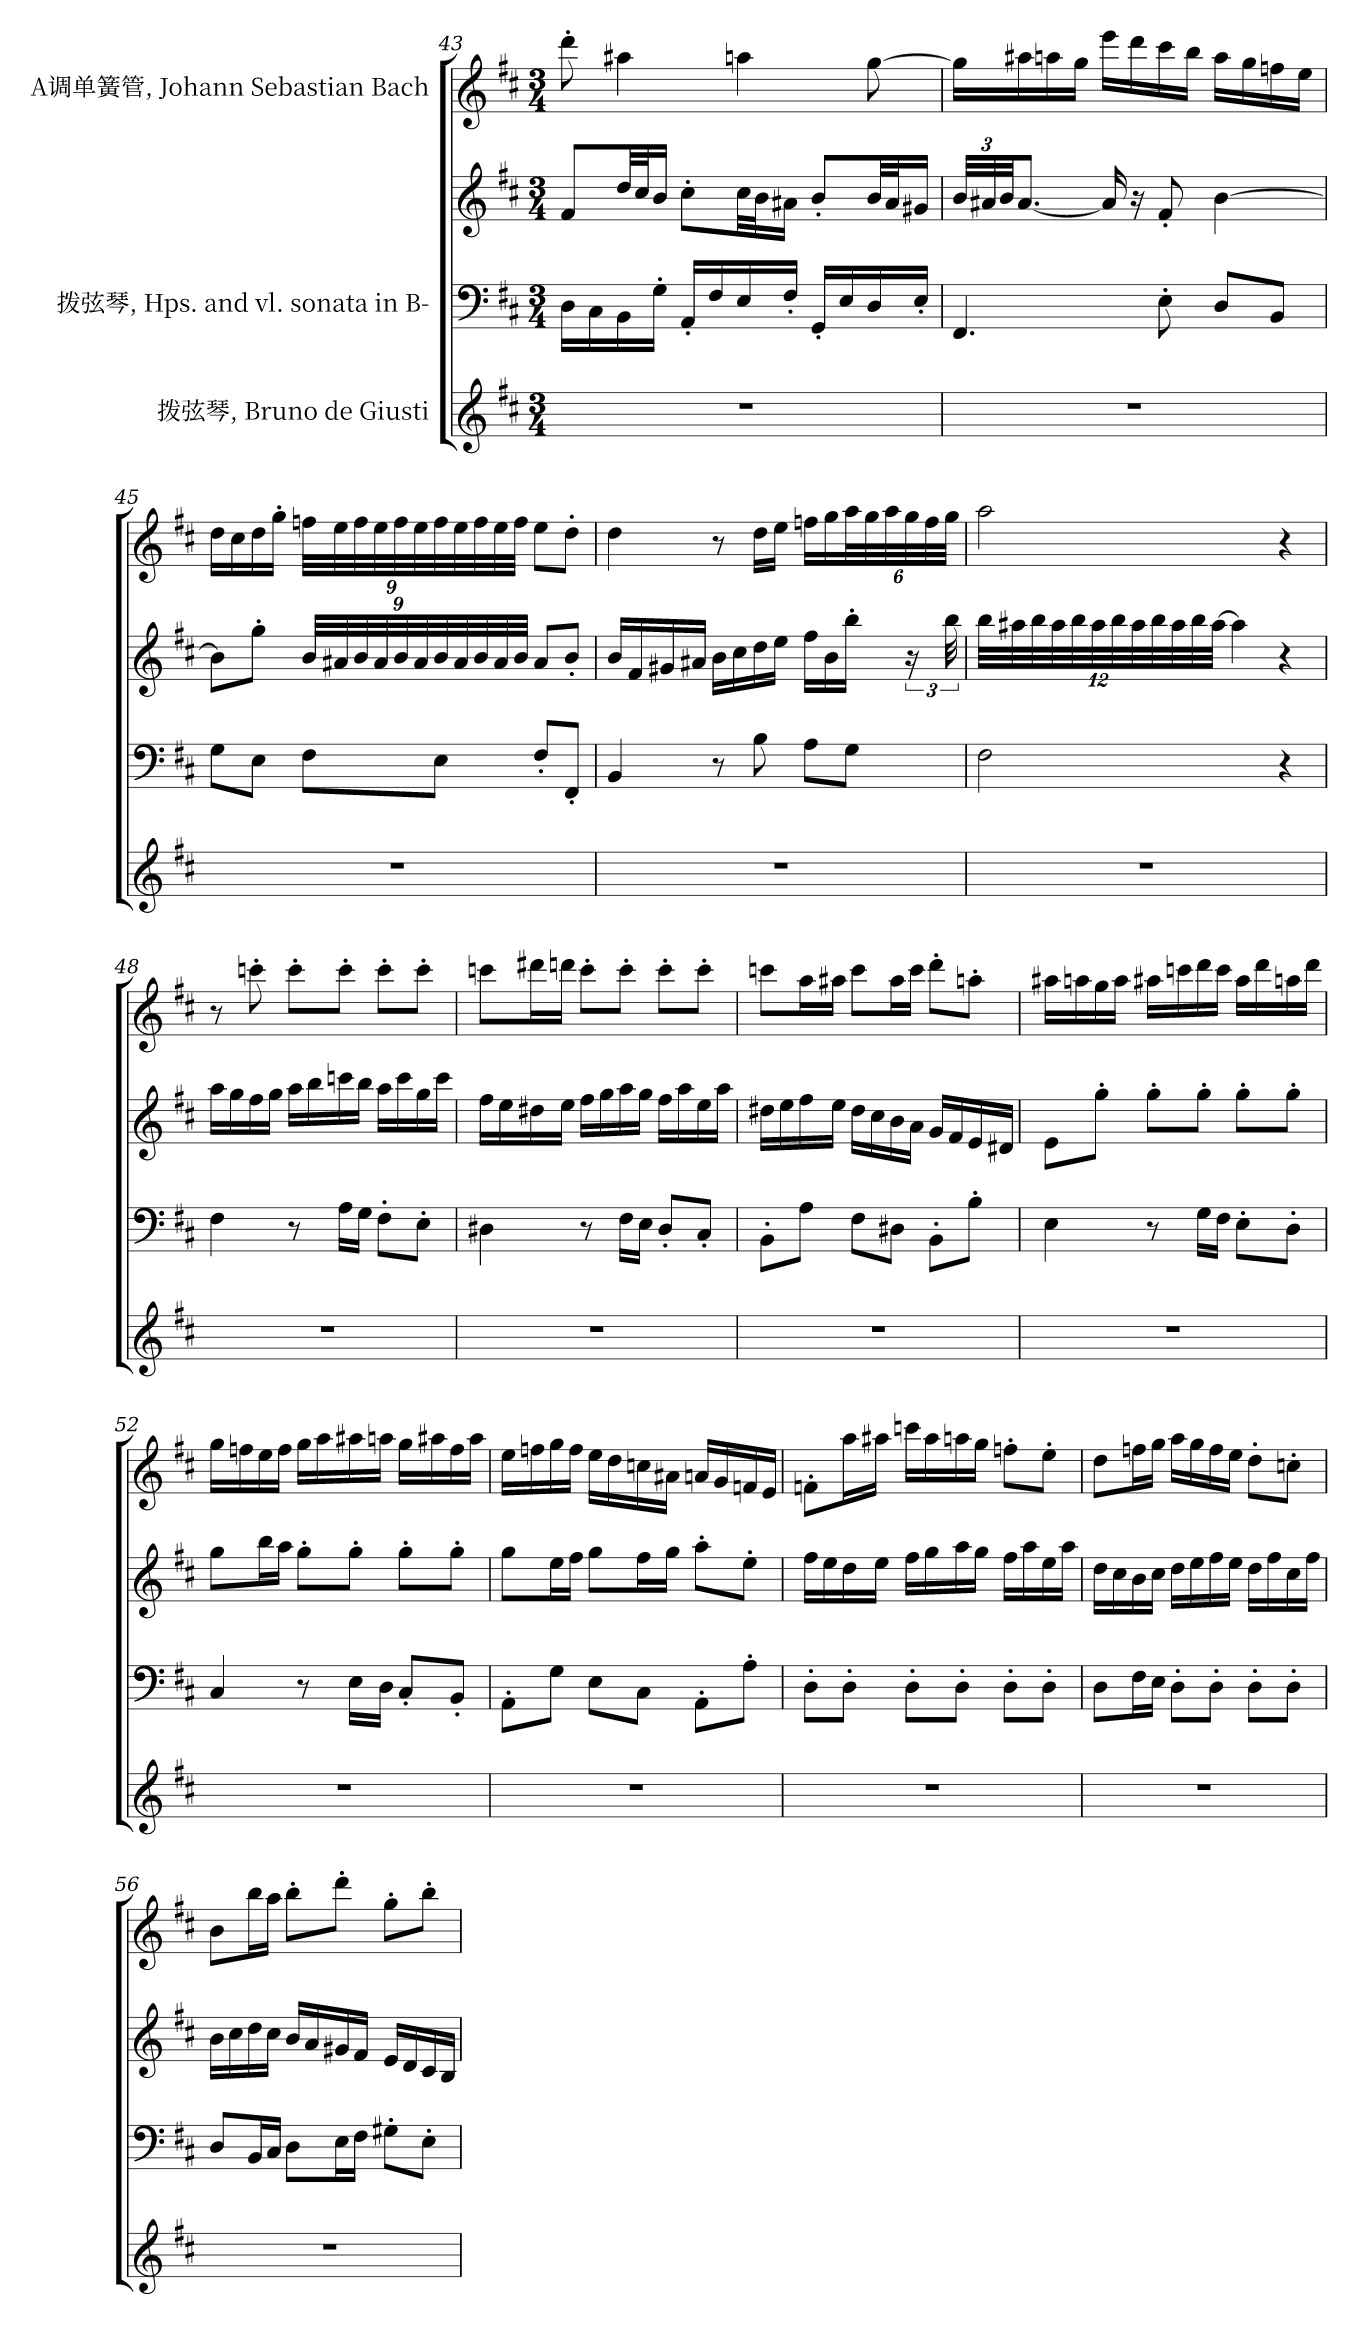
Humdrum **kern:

**kern	**kern	**kern	**kern
*part3	*part2	*part2	*part1
*staff4	*staff3	*staff2	*staff1
*I"拨弦琴, Bruno de Giusti	*I"拨弦琴, Hps. and vl. sonata in B-	*	*I"A调单簧管, Johann Sebastian Bach
!!LO:LB:g=z
*clefG2	*clefF4	*clefG2	*clefG2
*	*	*	*ITrd2c3
*k[f#c#]	*k[f#c#]	*k[f#c#]	*k[f#c#g#d#a#]
*M3/4	*M3/4	*M3/4	*M3/4
=43	=43	=43	=43
2.r	16D\LL	8f#/L	8bb'\
.	16C#\	.	.
.	16BB\	32dd/LL	4ff##X\
.	.	32cc#/J	.
.	16G'\JJ	16b/JJ	.
.	16AA'/LL	8cc#'\L	.
.	16F#/	.	.
.	16E/	32cc#\LL	4ff#X\
.	.	32b\J	.
.	16F#'/JJ	16a#X\JJ	.
.	16GG'/LL	8b'/L	.
.	16E/	.	.
.	16D/	32b/LL	[8ee\
.	.	32a#/J	.
.	16E'/JJ	16g#X/JJ	.
=44	=44	=44	=44
*	*	*Xbrackettup	*
2.r	4.FF#/	48b/LLL	16ee\LL]
.	.	48a#X/	.
.	.	48b/JJ	.
.	.	[8.a#/J	16ff##X\
.	.	.	16ff#X\
.	.	.	16ee\JJ
.	.	16a#/]	16ccc#\LL
.	.	16r	16bb\
.	8E'\	8f#'/	16aa#\
.	.	.	16gg#\JJ
.	8D/L	[4b\	16ff#\LL
.	.	.	16ee\
.	8BB/J	.	16ddn\
.	.	.	16cc#\JJ
!!LO:PB:g=z
=45	=45	=45	=45
2.r	8G\L	8b\L]	16b\LL
.	.	.	16a#\
.	8E\J	8gg'\J	16b\
.	.	.	16ee'\JJ
*	*	*	*Xbrackettup
.	8F#\L	48b/LLL	48ddn\LLL
.	.	48a#X/	48cc#\
.	.	48b/	48dd\
.	.	48a#/	48cc#\
.	.	48b/	48dd\
.	.	48a#/	48cc#\
.	8E\J	48b/	48dd\
.	.	48a#/	48cc#\
.	.	48b/	48dd\
.	.	32a#/	32cc#\
.	.	32b/JJJ	32dd\JJJ
.	8F#'/L	8a#/L	8cc#\L
.	8FF#'/J	8b'/J	8b'\J
=46	=46	=46	=46
*	*	*	*MM70
2.r	4BB/	16b/LL	4b\
.	.	16f#/	.
.	.	16g#X/	.
.	.	16a#X/JJ	.
.	8r	16b\LL	8r
.	.	16cc#\	.
.	8B\	16dd\	16b\LL
.	.	16ee\JJ	16cc#\JJ
.	8A\L	16ff#\LL	16ddn\LL
.	.	16b\	16ee\
.	8G\J	16bb'\JJ	48ff#\L
.	.	.	48ee\
.	.	.	48ff#\
*	*	*brackettup	*
.	.	24r	48ee\
.	.	.	48dd\
.	.	48bb\	48ee\JJJ
!!LO:LB:g=z
=47	=47	=47	=47
*	*	*Xbrackettup	*
*	*	*	*MM71
2.r	2F#\	48bb\LLL	2ff#\
.	.	48aa#X\	.
.	.	48bb\	.
.	.	48aa#\	.
.	.	48bb\	.
.	.	48aa#\	.
.	.	48bb\	.
.	.	48aa#\	.
.	.	48bb\	.
.	.	48aa#\	.
.	.	48bb\	.
.	.	[48aa#\JJJ	.
.	.	4aa#\]	.
.	4r	4r	4r
=48	=48	=48	=48
*	*	*	*MM80
2.r	4F#\	16aa\LL	8r
.	.	16gg\	.
*	*	*	*MM97
.	.	16ff#\	8aan'\
.	.	16gg\JJ	.
.	8r	16aa\LL	8aa'\L
.	.	16bb\	.
.	16A\LL	16cccn\	8aa'\J
.	16G\JJ	16bb\JJ	.
.	8F#'\L	16aa\LL	8aa'\L
.	.	16ccc\	.
.	8E'\J	16gg\	8aa'\J
.	.	16ccc\JJ	.
!!LO:LB:g=z
=49	=49	=49	=49
2.r	4D#X\	16ff#\LL	8aan\L
.	.	16ee\	.
.	.	16dd#X\	16bb#X\L
.	.	16ee\JJ	16bbn\JJ
.	8r	16ff#\LL	8aa'\L
.	.	16gg\	.
.	16F#\LL	16aa\	8aa'\J
.	16E\JJ	16gg\JJ	.
.	8D#'/L	16ff#\LL	8aa'\L
.	.	16aa\	.
.	8C#'/J	16ee\	8aa'\J
.	.	16aa\JJ	.
=50	=50	=50	=50
2.r	8BB'\L	16dd#X\LL	8aan\L
.	.	16ee\	.
.	8A\J	16ff#\	16ff#\L
.	.	16ee\JJ	16ff##X\JJ
.	8F#\L	16dd#\LL	8aa\L
.	.	16cc#\	.
.	8D#X\J	16b\	16ff##\L
.	.	16a\JJ	16aa\JJ
.	8BB'\L	16g/LL	8bb'\L
.	.	16f#/	.
.	8B'\J	16e/	8ff#X'\J
.	.	16d#X/JJ	.
!!LO:PB:g=z
=51	=51	=51	=51
*	*	*	*MM90
2.r	4E\	8e\L	16ff##X\LL
.	.	.	16ff#X\
*	*	*	*MM103
.	.	8gg'\J	16ee\
.	.	.	16ff#\JJ
.	8r	8gg'\L	16ff##X\LL
.	.	.	16aan\
.	16G\LL	8gg'\J	16bb\
.	16F#\JJ	.	16aa\JJ
.	8E'\L	8gg'\L	16ff##\LL
.	.	.	16bb\
.	8D'\J	8gg'\J	16ff#X\
.	.	.	16bb\JJ
=52	=52	=52	=52
2.r	4C#/	8gg\L	16ee\LL
.	.	.	16ddn\
.	.	16bb\L	16cc#\
.	.	16aa\JJ	16dd\JJ
.	8r	8gg'\L	16ee\LL
.	.	.	16ff#\
.	16E\LL	8gg'\J	16ff##X\
.	16D\JJ	.	16ff#X\JJ
.	8C#'/L	8gg'\L	16ee\LL
.	.	.	16ff##X\
.	8BB'/J	8gg'\J	16dd\
.	.	.	16ff##\JJ
!!LO:LB:g=z
=53	=53	=53	=53
2.r	8AA'\L	8gg\L	16cc#\LL
.	.	.	16ddn\
.	8G\J	16ee\L	16ee\
.	.	16ff#\JJ	16dd\JJ
.	8E\L	8gg\L	16cc#\LL
.	.	.	16b\
.	8C#\J	16ff#\L	16an\
.	.	16gg\JJ	16f##X\JJ
.	8AA'\L	8aa'\L	16f#X/LL
.	.	.	16e/
.	8A'\J	8ee'\J	16dn/
.	.	.	16c#/JJ
=54	=54	=54	=54
2.r	8D'\L	16ff#\LL	8dn'\L
.	.	16ee\	.
.	8D'\J	16dd\	16ff#\L
.	.	16ee\JJ	16ff##X\JJ
.	8D'\L	16ff#\LL	16aan\LL
.	.	16gg\	16ff##\
.	8D'\J	16aa\	16ff#X\
.	.	16gg\JJ	16ee\JJ
.	8D'\L	16ff#\LL	8ddn'\L
.	.	16aa\	.
.	8D'\J	16ee\	8cc#'\J
.	.	16aa\JJ	.
!!LO:LB:g=z
=55	=55	=55	=55
2.r	8D\L	16dd\LL	8b\L
.	.	16cc#\	.
.	16F#\L	16b\	16ddn\L
.	16E\JJ	16cc#\JJ	16ee\JJ
.	8D'\L	16dd\LL	16ff#\LL
.	.	16ee\	16ee\
.	8D'\J	16ff#\	16dd\
.	.	16ee\JJ	16cc#\JJ
.	8D'\L	16dd\LL	8b'\L
.	.	16ff#\	.
.	8D'\J	16cc#\	8an'\J
.	.	16ff#\JJ	.
=56	=56	=56	=56
2.r	8D/L	16b\LL	8g#\L
.	.	16cc#\	.
.	16BB/L	16dd\	16gg#\L
.	16C#/JJ	16cc#\JJ	16ff#\JJ
.	8D\L	16b/LL	8gg#'\L
.	.	16a/	.
.	16E\L	16g#X/	8bb'\J
.	16F#\JJ	16f#/JJ	.
.	8G#X'\L	16e/LL	8ee'\L
.	.	16d/	.
.	8E'\J	16c#/	8gg#'\J
.	.	16B/JJ	.
=	=	=	=
*-	*-	*-	*-
